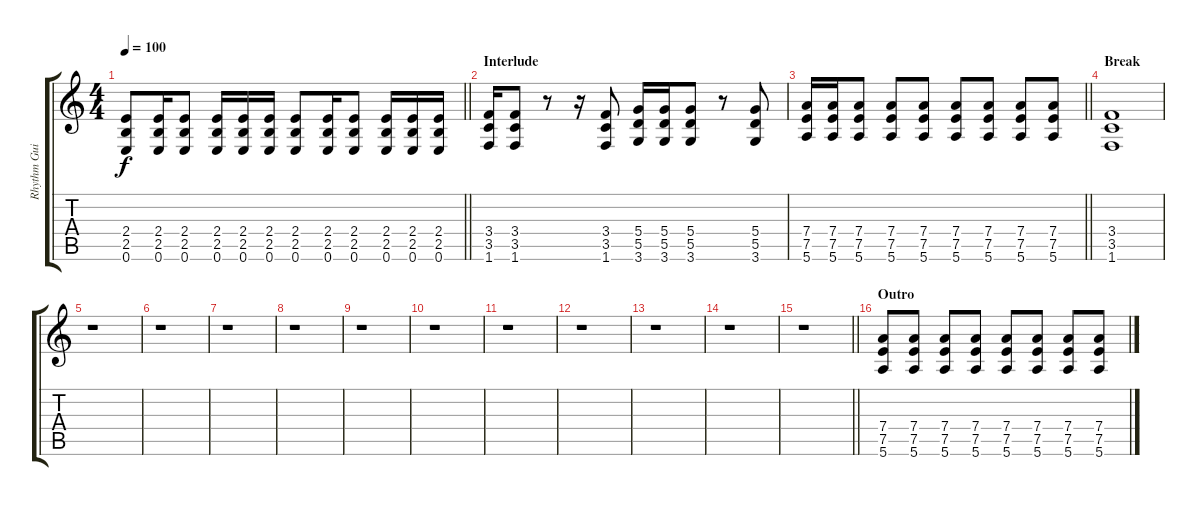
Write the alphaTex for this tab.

\track ("Rhythm Guitar" "Rhythm Gui") {instrument overdrivenguitar}
\staff {score tabs}
\tuning (E4 B3 G3 D3 A2 E2) {hide}
\ts (4 4)
\tempo 100
\clef g2
\barLineRight lightlight
\ks c
(2.4 2.5 0.6).8{dy f} (2.4 2.5 0.6).16 (2.4 2.5 0.6).8 (2.4 2.5 0.6).16 (2.4 2.5 0.6).16 (2.4 2.5 0.6).16 (2.4 2.5 0.6).8 (2.4 2.5 0.6).16 (2.4 2.5 0.6).8 (2.4 2.5 0.6).16 (2.4 2.5 0.6).16 (2.4 2.5 0.6).16 |
\section ("" "Interlude")
(3.4 3.5 1.6).16 (3.4 3.5 1.6).8 r.8 r.16 (3.4 3.5 1.6).8 (5.4 5.5 3.6).16 (5.4 5.5 3.6).16 (5.4 5.5 3.6).8 r.8 (5.4 5.5 3.6).8 |
\barLineRight lightlight
(7.4 7.5 5.6).16 (7.4 7.5 5.6).16 (7.4 7.5 5.6).8 (7.4 7.5 5.6).8 (7.4 7.5 5.6).8 (7.4 7.5 5.6).8 (7.4 7.5 5.6).8 (7.4 7.5 5.6).8 (7.4 7.5 5.6).8 |
\section ("" "Break")
(3.4 3.5 1.6).1{volume 0} |
r.1 |
r.1 |
r.1 |
r.1 |
r.1 |
r.1 |
r.1 |
r.1 |
r.1 |
r.1 |
\barLineRight lightlight
r.1 |
\section ("" "Outro")
(7.4 7.5 5.6).8{volume 11} (7.4 7.5 5.6).8 (7.4 7.5 5.6).8 (7.4 7.5 5.6).8 (7.4 7.5 5.6).8 (7.4 7.5 5.6).8 (7.4 7.5 5.6).8 (7.4 7.5 5.6).8
